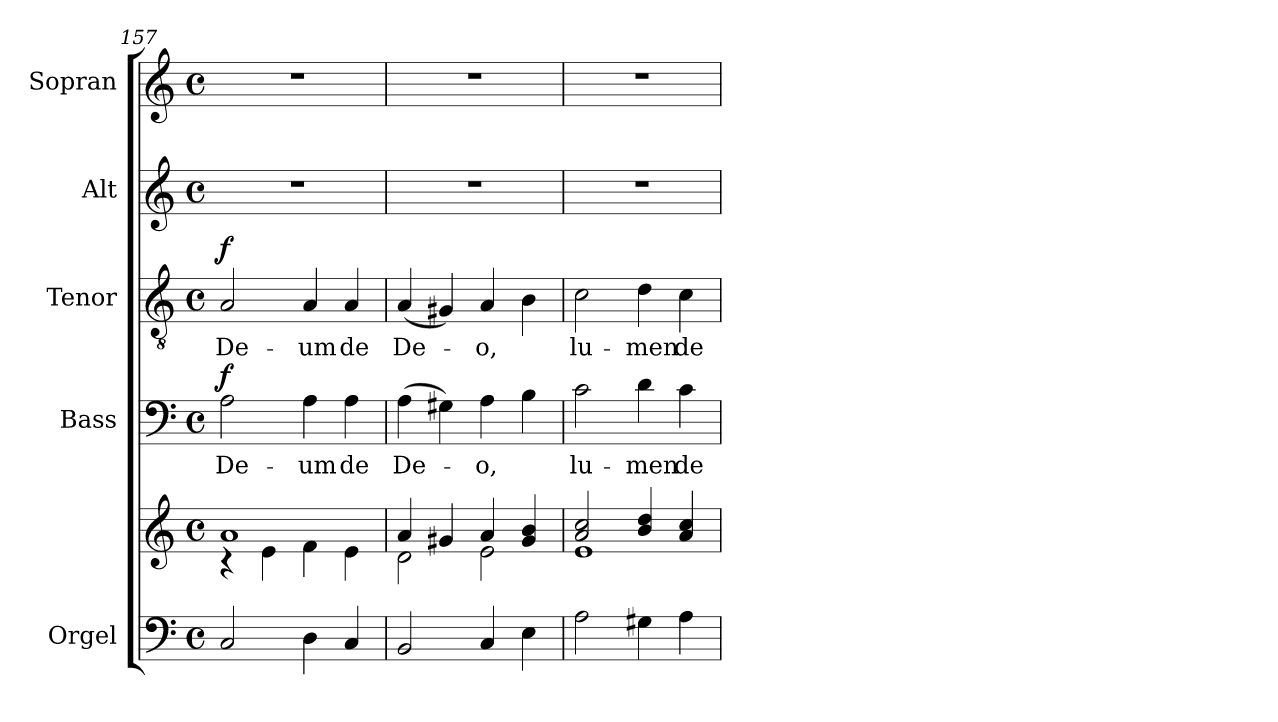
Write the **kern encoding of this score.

**kern	**kern	**kern	**text	**dynam	**kern	**text	**dynam	**kern	**kern
*part5	*part5	*part4	*part4	*part4	*part3	*part3	*part3	*part2	*part1
*staff6	*staff5	*staff4	*staff4	*staff4	*staff3	*staff3	*staff3	*staff2	*staff1
*I"Orgel	*	*I"Bass	*	*	*I"Tenor	*	*	*I"Alt	*I"Sopran
*I'Org.	*	*I'B.	*	*	*I'T.	*	*	*I'A.	*I'S.
*clefF4	*clefG2	*clefF4	*	*	*clefGv2	*	*	*clefG2	*clefG2
*k[]	*k[]	*k[]	*	*	*k[]	*	*	*k[]	*k[]
*C:	*C:	*C:	*	*	*C:	*	*	*C:	*C:
*M4/4	*M4/4	*M4/4	*	*	*M4/4	*	*	*M4/4	*M4/4
*met(c)	*met(c)	*met(c)	*	*	*met(c)	*	*	*met(c)	*met(c)
=157	=157	=157	=157	=157	=157	=157	=157	=157	=157
*	*^	*	*	*	*	*	*	*	*
!	!	!	!	!LO:LY:b	!LO:DY:a	!	!LO:LY:b	!LO:DY:a	!	!
2C/	1a	4rc	2A\	De-	f	2A/	De-	f	1r	1r
.	.	4e\	.	.	.	.	.	.	.	.
!	!	!	!	!LO:LY:b	!	!	!LO:LY:b	!	!	!
4D\	.	4f\	4A\	-um	.	4A/	-um	.	.	.
!	!	!	!	!LO:LY:b	!	!	!LO:LY:b	!	!	!
4C/	.	4e\	4A\	de	.	4A/	de	.	.	.
=158	=158	=158	=158	=158	=158	=158	=158	=158	=158	=158
!	!	!	!	!LO:LY:b	!	!	!LO:LY:b	!	!	!
2BB/	4a/	2d\	(>4A\	De-	.	(<4A/	De-	.	1r	1r
.	4g#X/	.	4G#X\)	.	.	4G#X/)	.	.	.	.
!	!	!	!	!LO:LY:b	!	!	!LO:LY:b	!	!	!
4C/	4a/	2e\	4A\	-o,	.	4A/	-o,	.	.	.
4E\	4g#/ 4b/	.	4B\	.	.	4B\	.	.	.	.
=159	=159	=159	=159	=159	=159	=159	=159	=159	=159	=159
!	!	!	!	!LO:LY:b	!	!	!LO:LY:b	!	!	!
2A\	2a/ 2cc/	1e	2c\	lu-	.	2c\	lu-	.	1r	1r
!	!	!	!	!LO:LY:b	!	!	!LO:LY:b	!	!	!
4G#X\	4b/ 4dd/	.	4d\	-men	.	4d\	-men	.	.	.
!	!	!	!	!LO:LY:b	!	!	!LO:LY:b	!	!	!
4A\	4a/ 4cc/	.	4c\	de	.	4c\	de	.	.	.
*	*v	*v	*	*	*	*	*	*	*	*
=	=	=	=	=	=	=	=	=	=
*-	*-	*-	*-	*-	*-	*-	*-	*-	*-
